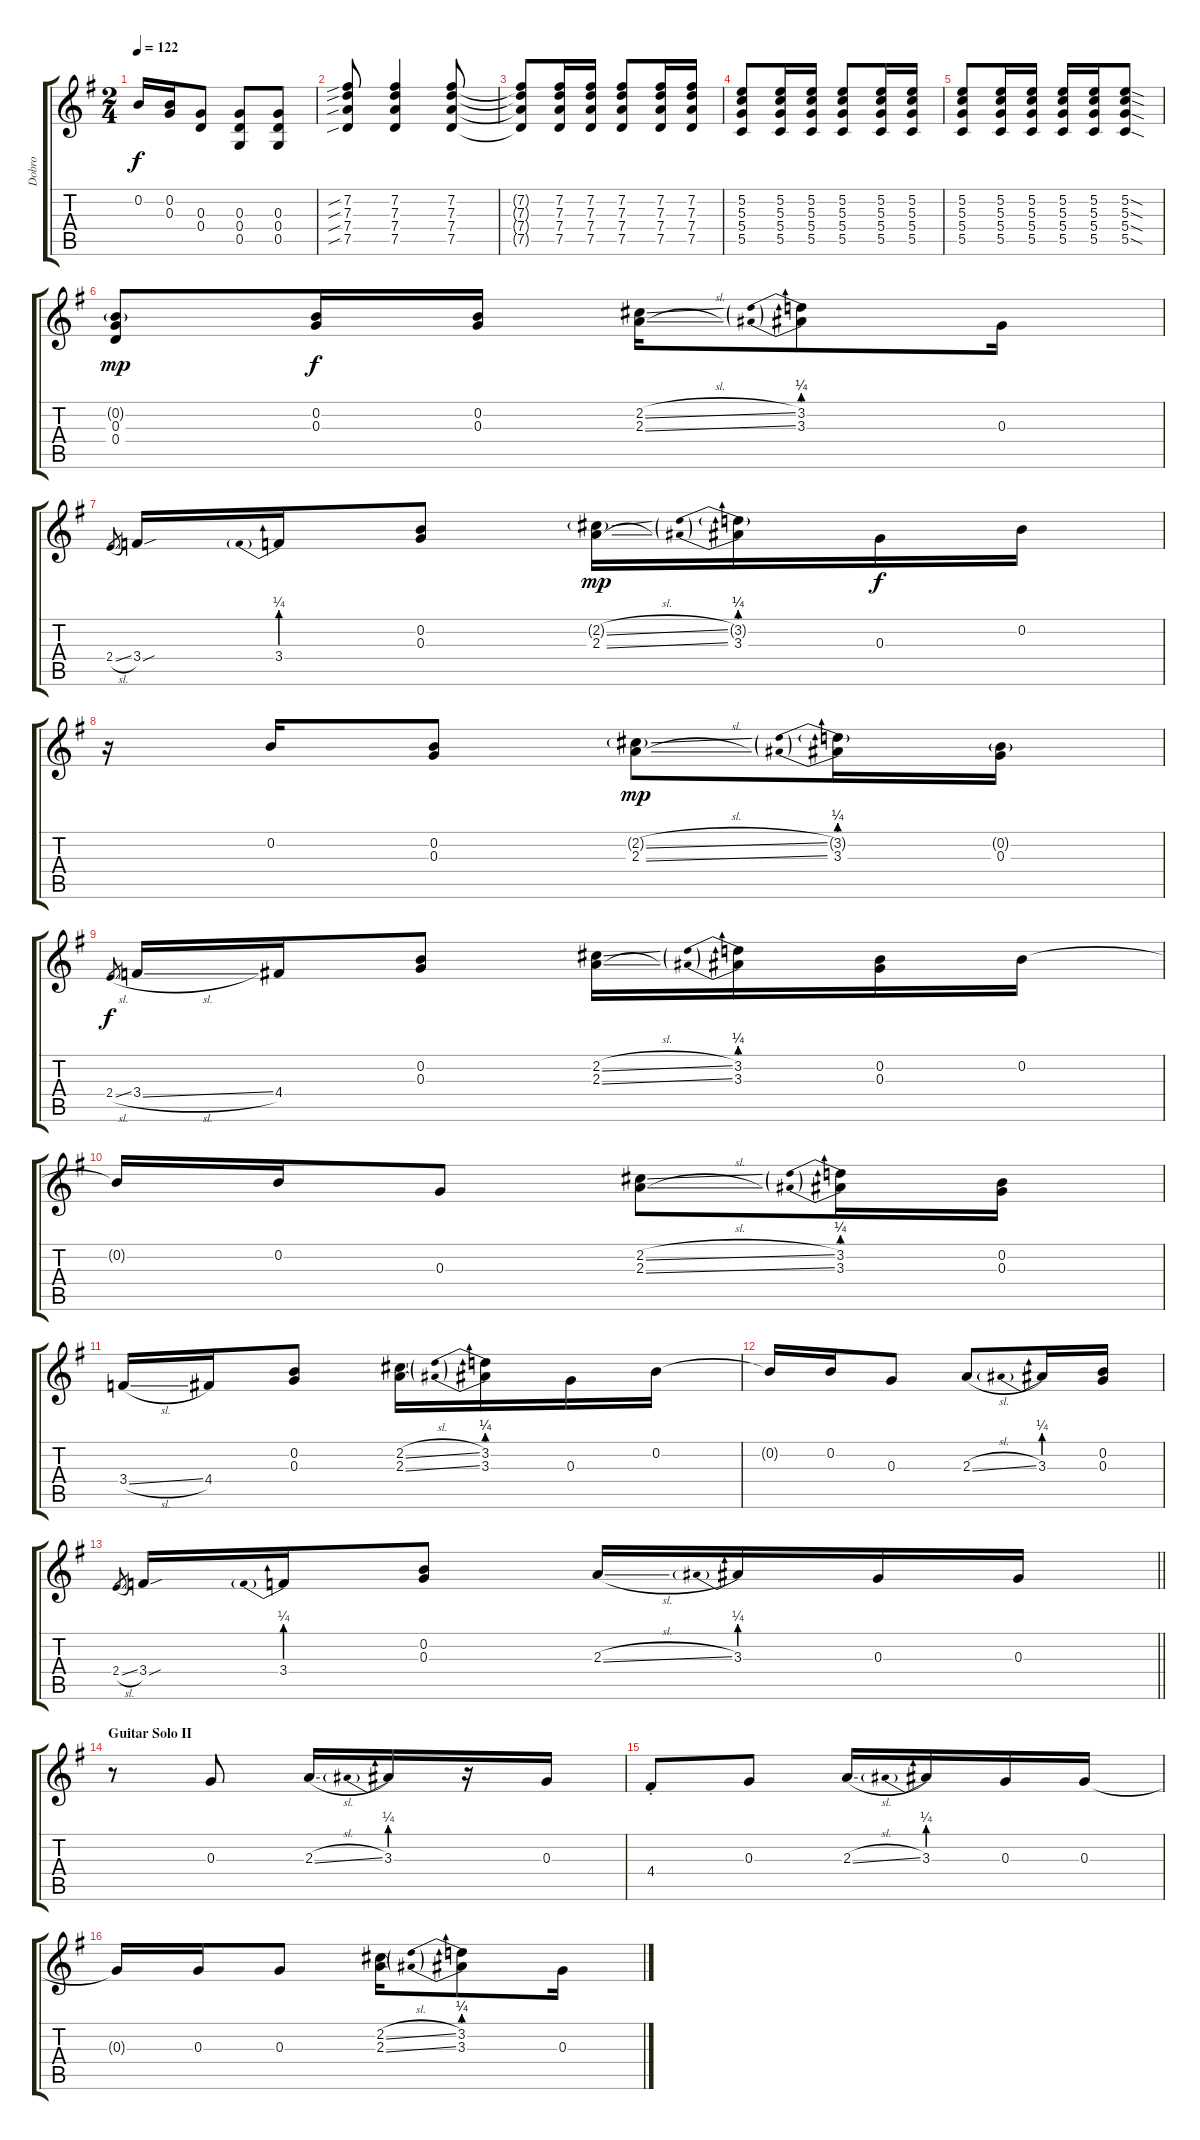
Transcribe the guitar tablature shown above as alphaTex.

\track ("Dobro" "Dobro") {instrument acousticguitarsteel}
\staff {score tabs}
\tuning (D4 B3 G3 D3 G2 D2) {hide}
\ts (2 4)
\tempo 122
\clef g2
\ks g
0.2{t}.16{dy f} (0.2 0.3).16 (0.3 0.4).8 (0.3 0.4 0.5).8 (0.3 0.4 0.5).8 |
(7.2{sib} 7.3{sib} 7.4{sib} 7.5{sib}).8 (7.2 7.3 7.4 7.5).4 (7.2 7.3 7.4 7.5).8 |
(7.2{t} 7.3{t} 7.4{t} 7.5{t}).8 (7.2 7.3 7.4 7.5).16 (7.2 7.3 7.4 7.5).16 (7.2 7.3 7.4 7.5).8 (7.2 7.3 7.4 7.5).16 (7.2 7.3 7.4 7.5).16 |
(5.2 5.3 5.4 5.5).8 (5.2 5.3 5.4 5.5).16 (5.2 5.3 5.4 5.5).16 (5.2 5.3 5.4 5.5).8 (5.2 5.3 5.4 5.5).16 (5.2 5.3 5.4 5.5).16 |
(5.2 5.3 5.4 5.5).8 (5.2 5.3 5.4 5.5).16 (5.2 5.3 5.4 5.5).16 (5.2 5.3 5.4 5.5).16 (5.2 5.3 5.4 5.5).16 (5.2{sod} 5.3{sod} 5.4{sod} 5.5{sod}).8 |
(0.2{g} 0.3 0.4).8{dy mp} (0.2 0.3).16{dy f} (0.2 0.3).16 (2.2{sl} 2.3{sl}).16 (3.2{be (prebend 0 1 60 1)} 3.3{be (prebend 0 1 60 1)}).8 0.3.16 |
2.4{sl}.8{gr} 3.4{sou}.16 3.4{be (prebend 0 1 60 1)}.16 (0.2 0.3).8 (2.2{sl g} 2.3{sl}).16{dy mp} (3.2{be (prebend 0 1 60 1) g} 3.3{be (prebend 0 1 60 1)}).16 0.3.16{dy f} 0.2.16 |
r.16 0.2.16 (0.2 0.3).8 (2.2{sl g} 2.3{sl}).8{dy mp} (3.2{be (prebend 0 1 60 1) g} 3.3{be (prebend 0 1 60 1)}).16 (0.2{g} 0.3).16 |
2.4{sl}.8{gr dy f} 3.4{sl}.16 4.4.16 (0.2 0.3).8 (2.2{sl} 2.3{sl}).16 (3.2{be (prebend 0 1 60 1)} 3.3{be (prebend 0 1 60 1)}).16 (0.2 0.3).16 0.2.16 |
0.2{t}.16 0.2.16 0.3.8 (2.2{sl} 2.3{sl}).8 (3.2{be (prebend 0 1 60 1)} 3.3{be (prebend 0 1 60 1)}).16 (0.2 0.3).16 |
3.4{sl}.16 4.4.16 (0.2 0.3).8 (2.2{sl} 2.3{sl}).16 (3.2{be (prebend 0 1 60 1)} 3.3{be (prebend 0 1 60 1)}).16 0.3.16 0.2.16 |
0.2{t}.16 0.2.16 0.3.8 2.3{sl}.8 3.3{be (prebend 0 1 60 1)}.16 (0.2 0.3).16 |
\barLineRight lightlight
2.4{sl}.8{gr} 3.4{sou}.16 3.4{be (prebend 0 1 60 1)}.16 (0.2 0.3).8 2.3{sl}.16 3.3{be (prebend 0 1 60 1)}.16 0.3.16 0.3.16 |
\section ("" "Guitar Solo II")
r.8 0.3.8 2.3{sl}.16 3.3{be (prebend 0 1 60 1)}.16 r.16 0.3.16 |
4.4{st}.8 0.3.8 2.3{sl}.16 3.3{be (prebend 0 1 60 1)}.16 0.3.16 0.3.16 |
0.3{t}.16 0.3.16 0.3.8 (2.2{sl} 2.3{sl}).16 (3.2{be (prebend 0 1 60 1)} 3.3{be (prebend 0 1 60 1)}).8 0.3.16
